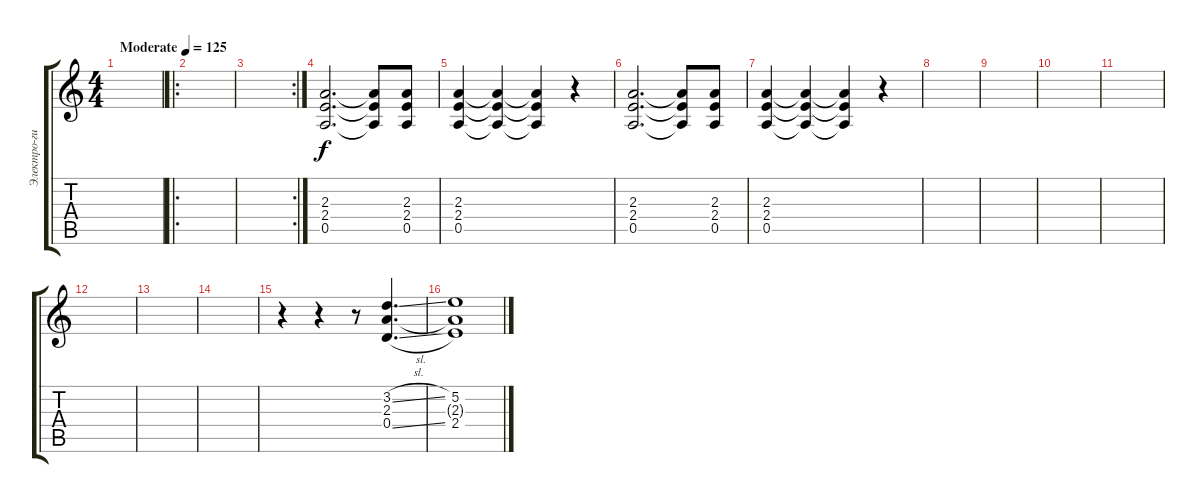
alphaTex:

\track ("Электро-гитара" "Электро-ги") {instrument distortionguitar}
\staff {score tabs}
\tuning (E4 B3 G3 D3 A2 E2) {hide}
\ts (4 4)
\tempo (125 "Moderate")
\clef g2
\ks c
|
\ro
|
\rc 2
|
(2.3 2.4 0.5).2{d volume 0} (2.3{t} 2.4{t} 0.5{t}).8 (2.3 2.4 0.5).8{volume 13} |
(2.3 2.4 0.5).4{volume 0} (2.3{t} 2.4{t} 0.5{t}).4 (2.3{t} 2.4{t} 0.5{t}).4 r.4{volume 13} |
(2.3 2.4 0.5).2{d volume 0} (2.3{t} 2.4{t} 0.5{t}).8 (2.3 2.4 0.5).8{volume 13} |
(2.3 2.4 0.5).4{volume 0} (2.3{t} 2.4{t} 0.5{t}).4 (2.3{t} 2.4{t} 0.5{t}).4 r.4{volume 13} |
|
|
|
|
|
|
|
r.4 r.4 r.8 (3.2{sl} 2.3 0.4{sl}).4{d} |
(5.2 2.3{t} 2.4).1{volume 0}
